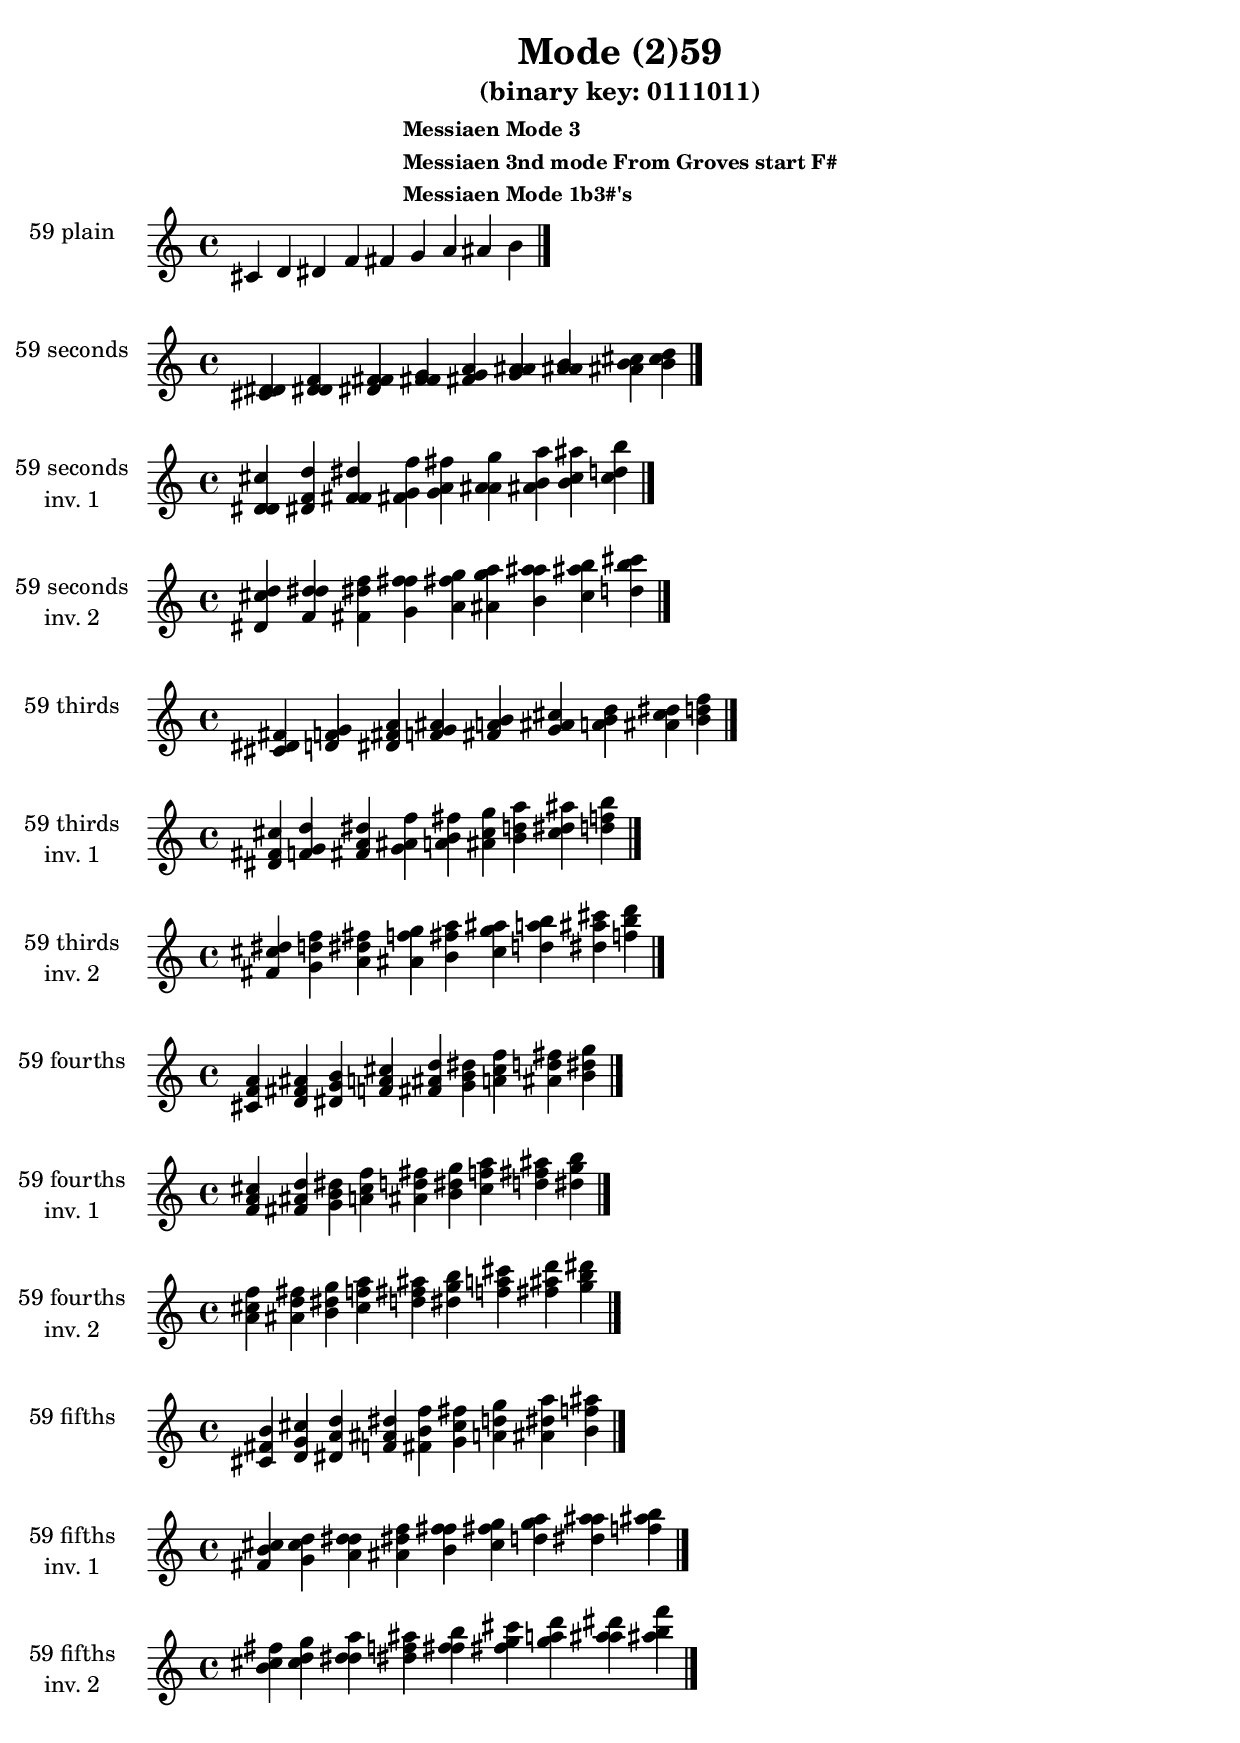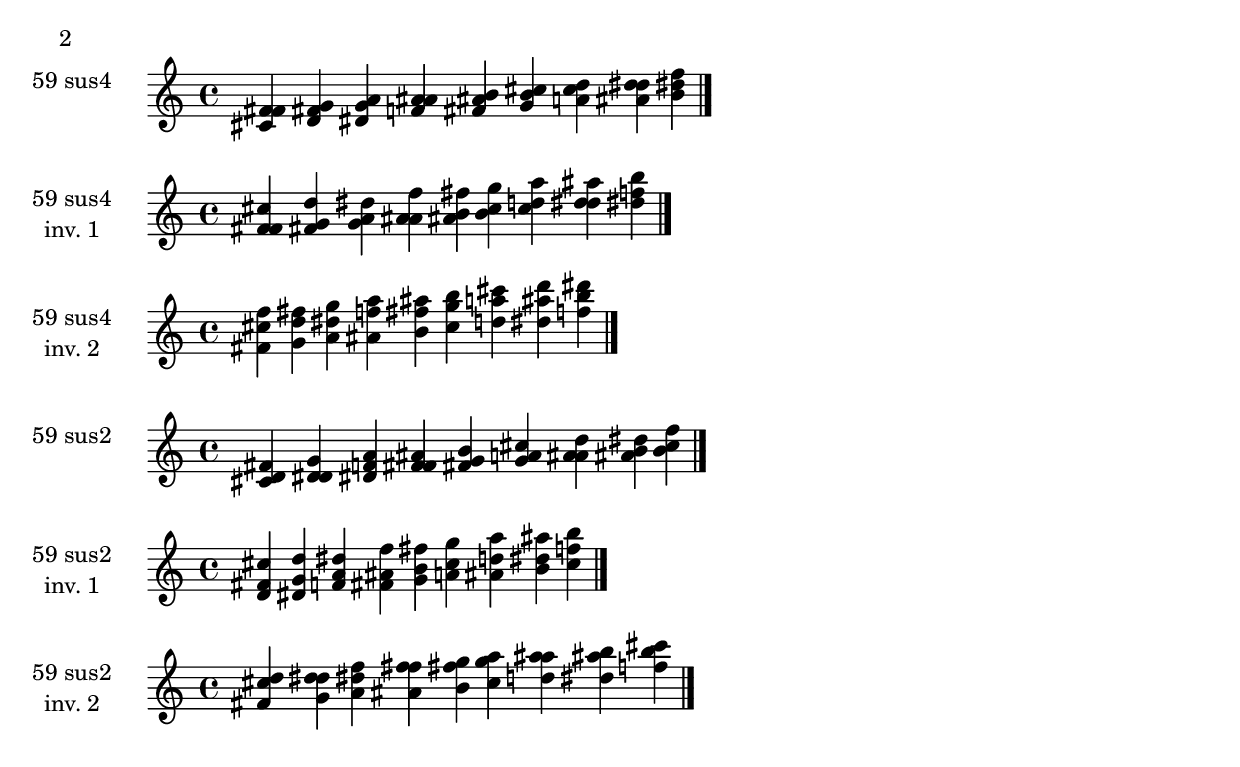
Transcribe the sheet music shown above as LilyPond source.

\version "2.19.0"

\header {
  title = "Mode (2)59"
  subtitle = "(binary key: 0111011)"
  subsubtitle =  \markup { \left-align \column {
      "Messiaen Mode 3"
      "Messiaen 3nd mode From Groves start F#"
      "Messiaen Mode 1b3#'s"
    }
  }
 %% Remove default LilyPond tagline
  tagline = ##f
}

\paper {
  #(set-paper-size "a4")
}

global = {
  \key c \major
  \time 4/4
  \tempo 4=100
}

\book {
  \score {
    \new Staff \with {
      instrumentName =  \markup { \column {
         \hcenter-in #14 \line { 59 plain }
         \hcenter-in #14 \line {  } } }
      midiInstrument = "oboe"
    } { \accidentalStyle "default"
        \cadenzaOn cis' d' dis' f' fis' g' a' ais' b'  \cadenzaOff \bar "|." }
    \layout { }
  }
  \score {
    \new Staff \with {
      instrumentName =  \markup { \column {
         \hcenter-in #14 \line { 59 seconds }
         \hcenter-in #14 \line {  } } }
      midiInstrument = "oboe"
    } { \accidentalStyle "default"
        \cadenzaOn <cis' d' dis'> <d' dis' f'> <dis' f' fis'> <f' fis' g'> <fis' g' a'> <g' a' ais'> <a' ais' b'> <ais' b' cis''> <b' cis'' d''>  \cadenzaOff \bar "|." }
    \layout { }
  }
  \score {
    \new Staff \with {
      instrumentName =  \markup { \column {
         \hcenter-in #14 \line { 59 seconds }
         \hcenter-in #14 \line { inv. 1 } } }
      midiInstrument = "oboe"
    } { \accidentalStyle "default"
        \cadenzaOn <d' dis' cis''> <dis' f' d''> <f' fis' dis''> <fis' g' f''> <g' a' fis''> <a' ais' g''> <ais' b' a''> <b' cis'' ais''> <cis'' d'' b''>  \cadenzaOff \bar "|." }
    \layout { }
  }
  \score {
    \new Staff \with {
      instrumentName =  \markup { \column {
         \hcenter-in #14 \line { 59 seconds }
         \hcenter-in #14 \line { inv. 2 } } }
      midiInstrument = "oboe"
    } { \accidentalStyle "default"
        \cadenzaOn <dis' cis'' d''> <f' d'' dis''> <fis' dis'' f''> <g' f'' fis''> <a' fis'' g''> <ais' g'' a''> <b' a'' ais''> <cis'' ais'' b''> <d'' b'' cis'''>  \cadenzaOff \bar "|." }
    \layout { }
  }
  \score {
    \new Staff \with {
      instrumentName =  \markup { \column {
         \hcenter-in #14 \line { 59 thirds }
         \hcenter-in #14 \line {  } } }
      midiInstrument = "oboe"
    } { \accidentalStyle "default"
        \cadenzaOn <cis' dis' fis'> <d' f' g'> <dis' fis' a'> <f' g' ais'> <fis' a' b'> <g' ais' cis''> <a' b' d''> <ais' cis'' dis''> <b' d'' f''>  \cadenzaOff \bar "|." }
    \layout { }
  }
  \score {
    \new Staff \with {
      instrumentName =  \markup { \column {
         \hcenter-in #14 \line { 59 thirds }
         \hcenter-in #14 \line { inv. 1 } } }
      midiInstrument = "oboe"
    } { \accidentalStyle "default"
        \cadenzaOn <dis' fis' cis''> <f' g' d''> <fis' a' dis''> <g' ais' f''> <a' b' fis''> <ais' cis'' g''> <b' d'' a''> <cis'' dis'' ais''> <d'' f'' b''>  \cadenzaOff \bar "|." }
    \layout { }
  }
  \score {
    \new Staff \with {
      instrumentName =  \markup { \column {
         \hcenter-in #14 \line { 59 thirds }
         \hcenter-in #14 \line { inv. 2 } } }
      midiInstrument = "oboe"
    } { \accidentalStyle "default"
        \cadenzaOn <fis' cis'' dis''> <g' d'' f''> <a' dis'' fis''> <ais' f'' g''> <b' fis'' a''> <cis'' g'' ais''> <d'' a'' b''> <dis'' ais'' cis'''> <f'' b'' d'''>  \cadenzaOff \bar "|." }
    \layout { }
  }
  \score {
    \new Staff \with {
      instrumentName =  \markup { \column {
         \hcenter-in #14 \line { 59 fourths }
         \hcenter-in #14 \line {  } } }
      midiInstrument = "oboe"
    } { \accidentalStyle "default"
        \cadenzaOn <cis' f' a'> <d' fis' ais'> <dis' g' b'> <f' a' cis''> <fis' ais' d''> <g' b' dis''> <a' cis'' f''> <ais' d'' fis''> <b' dis'' g''>  \cadenzaOff \bar "|." }
    \layout { }
  }
  \score {
    \new Staff \with {
      instrumentName =  \markup { \column {
         \hcenter-in #14 \line { 59 fourths }
         \hcenter-in #14 \line { inv. 1 } } }
      midiInstrument = "oboe"
    } { \accidentalStyle "default"
        \cadenzaOn <f' a' cis''> <fis' ais' d''> <g' b' dis''> <a' cis'' f''> <ais' d'' fis''> <b' dis'' g''> <cis'' f'' a''> <d'' fis'' ais''> <dis'' g'' b''>  \cadenzaOff \bar "|." }
    \layout { }
  }
  \score {
    \new Staff \with {
      instrumentName =  \markup { \column {
         \hcenter-in #14 \line { 59 fourths }
         \hcenter-in #14 \line { inv. 2 } } }
      midiInstrument = "oboe"
    } { \accidentalStyle "default"
        \cadenzaOn <a' cis'' f''> <ais' d'' fis''> <b' dis'' g''> <cis'' f'' a''> <d'' fis'' ais''> <dis'' g'' b''> <f'' a'' cis'''> <fis'' ais'' d'''> <g'' b'' dis'''>  \cadenzaOff \bar "|." }
    \layout { }
  }
  \score {
    \new Staff \with {
      instrumentName =  \markup { \column {
         \hcenter-in #14 \line { 59 fifths }
         \hcenter-in #14 \line {  } } }
      midiInstrument = "oboe"
    } { \accidentalStyle "default"
        \cadenzaOn <cis' fis' b'> <d' g' cis''> <dis' a' d''> <f' ais' dis''> <fis' b' f''> <g' cis'' fis''> <a' d'' g''> <ais' dis'' a''> <b' f'' ais''>  \cadenzaOff \bar "|." }
    \layout { }
  }
  \score {
    \new Staff \with {
      instrumentName =  \markup { \column {
         \hcenter-in #14 \line { 59 fifths }
         \hcenter-in #14 \line { inv. 1 } } }
      midiInstrument = "oboe"
    } { \accidentalStyle "default"
        \cadenzaOn <fis' b' cis''> <g' cis'' d''> <a' d'' dis''> <ais' dis'' f''> <b' f'' fis''> <cis'' fis'' g''> <d'' g'' a''> <dis'' a'' ais''> <f'' ais'' b''>  \cadenzaOff \bar "|." }
    \layout { }
  }
  \score {
    \new Staff \with {
      instrumentName =  \markup { \column {
         \hcenter-in #14 \line { 59 fifths }
         \hcenter-in #14 \line { inv. 2 } } }
      midiInstrument = "oboe"
    } { \accidentalStyle "default"
        \cadenzaOn <b' cis'' fis''> <cis'' d'' g''> <d'' dis'' a''> <dis'' f'' ais''> <f'' fis'' b''> <fis'' g'' cis'''> <g'' a'' d'''> <a'' ais'' dis'''> <ais'' b'' f'''>  \cadenzaOff \bar "|." }
    \layout { }
  }
  \score {
    \new Staff \with {
      instrumentName =  \markup { \column {
         \hcenter-in #14 \line { 59 sus4 }
         \hcenter-in #14 \line {  } } }
      midiInstrument = "oboe"
    } { \accidentalStyle "default"
        \cadenzaOn <cis' f' fis'> <d' fis' g'> <dis' g' a'> <f' a' ais'> <fis' ais' b'> <g' b' cis''> <a' cis'' d''> <ais' d'' dis''> <b' dis'' f''>  \cadenzaOff \bar "|." }
    \layout { }
  }
  \score {
    \new Staff \with {
      instrumentName =  \markup { \column {
         \hcenter-in #14 \line { 59 sus4 }
         \hcenter-in #14 \line { inv. 1 } } }
      midiInstrument = "oboe"
    } { \accidentalStyle "default"
        \cadenzaOn <f' fis' cis''> <fis' g' d''> <g' a' dis''> <a' ais' f''> <ais' b' fis''> <b' cis'' g''> <cis'' d'' a''> <d'' dis'' ais''> <dis'' f'' b''>  \cadenzaOff \bar "|." }
    \layout { }
  }
  \score {
    \new Staff \with {
      instrumentName =  \markup { \column {
         \hcenter-in #14 \line { 59 sus4 }
         \hcenter-in #14 \line { inv. 2 } } }
      midiInstrument = "oboe"
    } { \accidentalStyle "default"
        \cadenzaOn <fis' cis'' f''> <g' d'' fis''> <a' dis'' g''> <ais' f'' a''> <b' fis'' ais''> <cis'' g'' b''> <d'' a'' cis'''> <dis'' ais'' d'''> <f'' b'' dis'''>  \cadenzaOff \bar "|." }
    \layout { }
  }
  \score {
    \new Staff \with {
      instrumentName =  \markup { \column {
         \hcenter-in #14 \line { 59 sus2 }
         \hcenter-in #14 \line {  } } }
      midiInstrument = "oboe"
    } { \accidentalStyle "default"
        \cadenzaOn <cis' d' fis'> <d' dis' g'> <dis' f' a'> <f' fis' ais'> <fis' g' b'> <g' a' cis''> <a' ais' d''> <ais' b' dis''> <b' cis'' f''>  \cadenzaOff \bar "|." }
    \layout { }
  }
  \score {
    \new Staff \with {
      instrumentName =  \markup { \column {
         \hcenter-in #14 \line { 59 sus2 }
         \hcenter-in #14 \line { inv. 1 } } }
      midiInstrument = "oboe"
    } { \accidentalStyle "default"
        \cadenzaOn <d' fis' cis''> <dis' g' d''> <f' a' dis''> <fis' ais' f''> <g' b' fis''> <a' cis'' g''> <ais' d'' a''> <b' dis'' ais''> <cis'' f'' b''>  \cadenzaOff \bar "|." }
    \layout { }
  }
  \score {
    \new Staff \with {
      instrumentName =  \markup { \column {
         \hcenter-in #14 \line { 59 sus2 }
         \hcenter-in #14 \line { inv. 2 } } }
      midiInstrument = "oboe"
    } { \accidentalStyle "default"
        \cadenzaOn <fis' cis'' d''> <g' d'' dis''> <a' dis'' f''> <ais' f'' fis''> <b' fis'' g''> <cis'' g'' a''> <d'' a'' ais''> <dis'' ais'' b''> <f'' b'' cis'''>  \cadenzaOff \bar "|." }
    \layout { }
  }
}

\book {
  \bookOutputSuffix "plain_"
  \score {
    \new Staff \with {
      instrumentName =  \markup { \column {
         \hcenter-in #14 \line { 59 plain }
         \hcenter-in #14 \line {  } } }
      midiInstrument = "oboe"
    } { \accidentalStyle "default"
        \cadenzaOn cis' d' dis' f' fis' g' a' ais' b'  \cadenzaOff \bar "|." }
    \midi { }
  }
}
\book {
  \bookOutputSuffix "seconds_"
  \score {
    \new Staff \with {
      instrumentName =  \markup { \column {
         \hcenter-in #14 \line { 59 seconds }
         \hcenter-in #14 \line {  } } }
      midiInstrument = "oboe"
    } { \accidentalStyle "default"
        \cadenzaOn <cis' d' dis'> <d' dis' f'> <dis' f' fis'> <f' fis' g'> <fis' g' a'> <g' a' ais'> <a' ais' b'> <ais' b' cis''> <b' cis'' d''>  \cadenzaOff \bar "|." }
    \midi { }
  }
}
\book {
  \bookOutputSuffix "seconds_inv. 1"
  \score {
    \new Staff \with {
      instrumentName =  \markup { \column {
         \hcenter-in #14 \line { 59 seconds }
         \hcenter-in #14 \line { inv. 1 } } }
      midiInstrument = "oboe"
    } { \accidentalStyle "default"
        \cadenzaOn <d' dis' cis''> <dis' f' d''> <f' fis' dis''> <fis' g' f''> <g' a' fis''> <a' ais' g''> <ais' b' a''> <b' cis'' ais''> <cis'' d'' b''>  \cadenzaOff \bar "|." }
    \midi { }
  }
}
\book {
  \bookOutputSuffix "seconds_inv. 2"
  \score {
    \new Staff \with {
      instrumentName =  \markup { \column {
         \hcenter-in #14 \line { 59 seconds }
         \hcenter-in #14 \line { inv. 2 } } }
      midiInstrument = "oboe"
    } { \accidentalStyle "default"
        \cadenzaOn <dis' cis'' d''> <f' d'' dis''> <fis' dis'' f''> <g' f'' fis''> <a' fis'' g''> <ais' g'' a''> <b' a'' ais''> <cis'' ais'' b''> <d'' b'' cis'''>  \cadenzaOff \bar "|." }
    \midi { }
  }
}
\book {
  \bookOutputSuffix "thirds_"
  \score {
    \new Staff \with {
      instrumentName =  \markup { \column {
         \hcenter-in #14 \line { 59 thirds }
         \hcenter-in #14 \line {  } } }
      midiInstrument = "oboe"
    } { \accidentalStyle "default"
        \cadenzaOn <cis' dis' fis'> <d' f' g'> <dis' fis' a'> <f' g' ais'> <fis' a' b'> <g' ais' cis''> <a' b' d''> <ais' cis'' dis''> <b' d'' f''>  \cadenzaOff \bar "|." }
    \midi { }
  }
}
\book {
  \bookOutputSuffix "thirds_inv. 1"
  \score {
    \new Staff \with {
      instrumentName =  \markup { \column {
         \hcenter-in #14 \line { 59 thirds }
         \hcenter-in #14 \line { inv. 1 } } }
      midiInstrument = "oboe"
    } { \accidentalStyle "default"
        \cadenzaOn <dis' fis' cis''> <f' g' d''> <fis' a' dis''> <g' ais' f''> <a' b' fis''> <ais' cis'' g''> <b' d'' a''> <cis'' dis'' ais''> <d'' f'' b''>  \cadenzaOff \bar "|." }
    \midi { }
  }
}
\book {
  \bookOutputSuffix "thirds_inv. 2"
  \score {
    \new Staff \with {
      instrumentName =  \markup { \column {
         \hcenter-in #14 \line { 59 thirds }
         \hcenter-in #14 \line { inv. 2 } } }
      midiInstrument = "oboe"
    } { \accidentalStyle "default"
        \cadenzaOn <fis' cis'' dis''> <g' d'' f''> <a' dis'' fis''> <ais' f'' g''> <b' fis'' a''> <cis'' g'' ais''> <d'' a'' b''> <dis'' ais'' cis'''> <f'' b'' d'''>  \cadenzaOff \bar "|." }
    \midi { }
  }
}
\book {
  \bookOutputSuffix "fourths_"
  \score {
    \new Staff \with {
      instrumentName =  \markup { \column {
         \hcenter-in #14 \line { 59 fourths }
         \hcenter-in #14 \line {  } } }
      midiInstrument = "oboe"
    } { \accidentalStyle "default"
        \cadenzaOn <cis' f' a'> <d' fis' ais'> <dis' g' b'> <f' a' cis''> <fis' ais' d''> <g' b' dis''> <a' cis'' f''> <ais' d'' fis''> <b' dis'' g''>  \cadenzaOff \bar "|." }
    \midi { }
  }
}
\book {
  \bookOutputSuffix "fourths_inv. 1"
  \score {
    \new Staff \with {
      instrumentName =  \markup { \column {
         \hcenter-in #14 \line { 59 fourths }
         \hcenter-in #14 \line { inv. 1 } } }
      midiInstrument = "oboe"
    } { \accidentalStyle "default"
        \cadenzaOn <f' a' cis''> <fis' ais' d''> <g' b' dis''> <a' cis'' f''> <ais' d'' fis''> <b' dis'' g''> <cis'' f'' a''> <d'' fis'' ais''> <dis'' g'' b''>  \cadenzaOff \bar "|." }
    \midi { }
  }
}
\book {
  \bookOutputSuffix "fourths_inv. 2"
  \score {
    \new Staff \with {
      instrumentName =  \markup { \column {
         \hcenter-in #14 \line { 59 fourths }
         \hcenter-in #14 \line { inv. 2 } } }
      midiInstrument = "oboe"
    } { \accidentalStyle "default"
        \cadenzaOn <a' cis'' f''> <ais' d'' fis''> <b' dis'' g''> <cis'' f'' a''> <d'' fis'' ais''> <dis'' g'' b''> <f'' a'' cis'''> <fis'' ais'' d'''> <g'' b'' dis'''>  \cadenzaOff \bar "|." }
    \midi { }
  }
}
\book {
  \bookOutputSuffix "fifths_"
  \score {
    \new Staff \with {
      instrumentName =  \markup { \column {
         \hcenter-in #14 \line { 59 fifths }
         \hcenter-in #14 \line {  } } }
      midiInstrument = "oboe"
    } { \accidentalStyle "default"
        \cadenzaOn <cis' fis' b'> <d' g' cis''> <dis' a' d''> <f' ais' dis''> <fis' b' f''> <g' cis'' fis''> <a' d'' g''> <ais' dis'' a''> <b' f'' ais''>  \cadenzaOff \bar "|." }
    \midi { }
  }
}
\book {
  \bookOutputSuffix "fifths_inv. 1"
  \score {
    \new Staff \with {
      instrumentName =  \markup { \column {
         \hcenter-in #14 \line { 59 fifths }
         \hcenter-in #14 \line { inv. 1 } } }
      midiInstrument = "oboe"
    } { \accidentalStyle "default"
        \cadenzaOn <fis' b' cis''> <g' cis'' d''> <a' d'' dis''> <ais' dis'' f''> <b' f'' fis''> <cis'' fis'' g''> <d'' g'' a''> <dis'' a'' ais''> <f'' ais'' b''>  \cadenzaOff \bar "|." }
    \midi { }
  }
}
\book {
  \bookOutputSuffix "fifths_inv. 2"
  \score {
    \new Staff \with {
      instrumentName =  \markup { \column {
         \hcenter-in #14 \line { 59 fifths }
         \hcenter-in #14 \line { inv. 2 } } }
      midiInstrument = "oboe"
    } { \accidentalStyle "default"
        \cadenzaOn <b' cis'' fis''> <cis'' d'' g''> <d'' dis'' a''> <dis'' f'' ais''> <f'' fis'' b''> <fis'' g'' cis'''> <g'' a'' d'''> <a'' ais'' dis'''> <ais'' b'' f'''>  \cadenzaOff \bar "|." }
    \midi { }
  }
}
\book {
  \bookOutputSuffix "sus4_"
  \score {
    \new Staff \with {
      instrumentName =  \markup { \column {
         \hcenter-in #14 \line { 59 sus4 }
         \hcenter-in #14 \line {  } } }
      midiInstrument = "oboe"
    } { \accidentalStyle "default"
        \cadenzaOn <cis' f' fis'> <d' fis' g'> <dis' g' a'> <f' a' ais'> <fis' ais' b'> <g' b' cis''> <a' cis'' d''> <ais' d'' dis''> <b' dis'' f''>  \cadenzaOff \bar "|." }
    \midi { }
  }
}
\book {
  \bookOutputSuffix "sus4_inv. 1"
  \score {
    \new Staff \with {
      instrumentName =  \markup { \column {
         \hcenter-in #14 \line { 59 sus4 }
         \hcenter-in #14 \line { inv. 1 } } }
      midiInstrument = "oboe"
    } { \accidentalStyle "default"
        \cadenzaOn <f' fis' cis''> <fis' g' d''> <g' a' dis''> <a' ais' f''> <ais' b' fis''> <b' cis'' g''> <cis'' d'' a''> <d'' dis'' ais''> <dis'' f'' b''>  \cadenzaOff \bar "|." }
    \midi { }
  }
}
\book {
  \bookOutputSuffix "sus4_inv. 2"
  \score {
    \new Staff \with {
      instrumentName =  \markup { \column {
         \hcenter-in #14 \line { 59 sus4 }
         \hcenter-in #14 \line { inv. 2 } } }
      midiInstrument = "oboe"
    } { \accidentalStyle "default"
        \cadenzaOn <fis' cis'' f''> <g' d'' fis''> <a' dis'' g''> <ais' f'' a''> <b' fis'' ais''> <cis'' g'' b''> <d'' a'' cis'''> <dis'' ais'' d'''> <f'' b'' dis'''>  \cadenzaOff \bar "|." }
    \midi { }
  }
}
\book {
  \bookOutputSuffix "sus2_"
  \score {
    \new Staff \with {
      instrumentName =  \markup { \column {
         \hcenter-in #14 \line { 59 sus2 }
         \hcenter-in #14 \line {  } } }
      midiInstrument = "oboe"
    } { \accidentalStyle "default"
        \cadenzaOn <cis' d' fis'> <d' dis' g'> <dis' f' a'> <f' fis' ais'> <fis' g' b'> <g' a' cis''> <a' ais' d''> <ais' b' dis''> <b' cis'' f''>  \cadenzaOff \bar "|." }
    \midi { }
  }
}
\book {
  \bookOutputSuffix "sus2_inv. 1"
  \score {
    \new Staff \with {
      instrumentName =  \markup { \column {
         \hcenter-in #14 \line { 59 sus2 }
         \hcenter-in #14 \line { inv. 1 } } }
      midiInstrument = "oboe"
    } { \accidentalStyle "default"
        \cadenzaOn <d' fis' cis''> <dis' g' d''> <f' a' dis''> <fis' ais' f''> <g' b' fis''> <a' cis'' g''> <ais' d'' a''> <b' dis'' ais''> <cis'' f'' b''>  \cadenzaOff \bar "|." }
    \midi { }
  }
}
\book {
  \bookOutputSuffix "sus2_inv. 2"
  \score {
    \new Staff \with {
      instrumentName =  \markup { \column {
         \hcenter-in #14 \line { 59 sus2 }
         \hcenter-in #14 \line { inv. 2 } } }
      midiInstrument = "oboe"
    } { \accidentalStyle "default"
        \cadenzaOn <fis' cis'' d''> <g' d'' dis''> <a' dis'' f''> <ais' f'' fis''> <b' fis'' g''> <cis'' g'' a''> <d'' a'' ais''> <dis'' ais'' b''> <f'' b'' cis'''>  \cadenzaOff \bar "|." }
    \midi { }
  }
}
